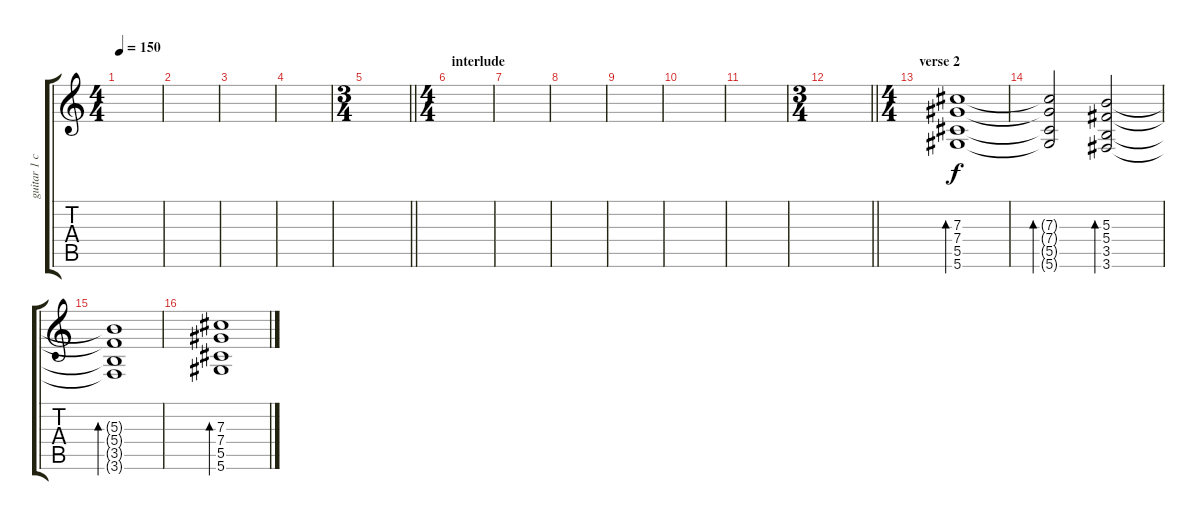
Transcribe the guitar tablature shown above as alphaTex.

\track ("guitar 1 clean" "guitar 1 c") {instrument electricguitarclean}
\staff {score tabs}
\tuning (Eb4 Bb3 Gb3 Db3 Ab2 Eb2) {hide}
\ts (4 4)
\tempo 150
\clef g2
\ks c
|
|
|
|
\ts (3 4)
\barLineRight lightlight
|
\ts (4 4)
\section ("" "interlude")
|
|
|
|
|
|
\ts (3 4)
\barLineRight lightlight
|
\ts (4 4)
\section ("" "verse 2")
(7.3 7.4 5.5 5.6).1{bd 240} |
(7.3{t} 7.4{t} 5.5{t} 5.6{t}).2{bd 240} (5.3 5.4 3.5 3.6).2{bd 240} |
(5.3{t} 5.4{t} 3.5{t} 3.6{t}).1{bd 240} |
(7.3 7.4 5.5 5.6).1{bd 240}
